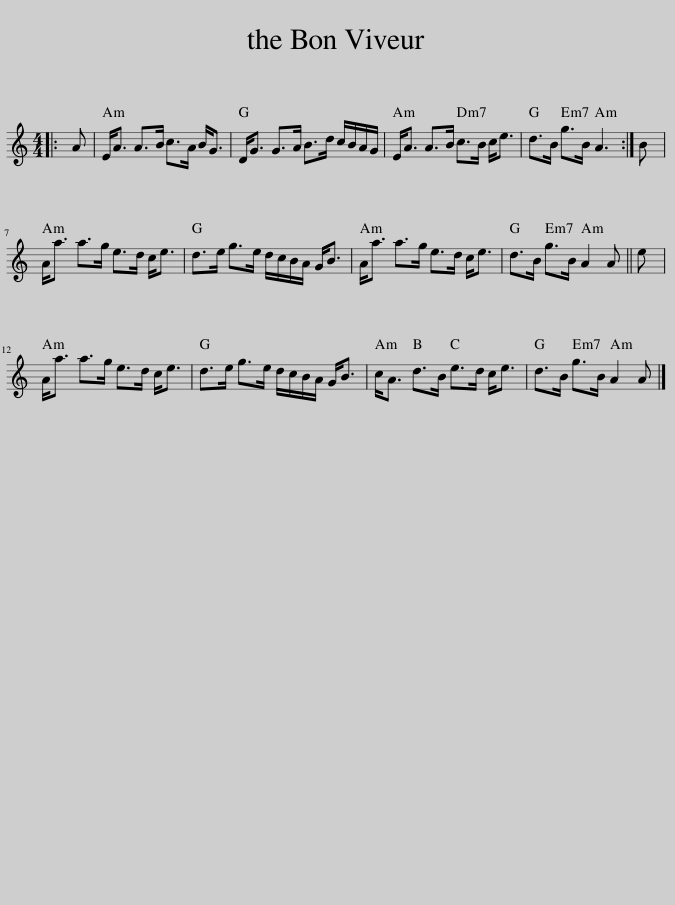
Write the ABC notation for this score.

X:1
L:1/8
M:4/4
I:linebreak $
K:C
V:1 treble
V:1
|: A | E<A A>B c>A B<G | D<G G>A B>d c/B/A/G/ | E<A A>B c>B c<e | d>B g>B A3 :| %5
 B |$ A<a a>g e>d c<e | d>e g>e d/c/B/A/ G<B | A<a a>g e>d c<e | d>B g>B A2 A || %10
 e |$ A<a a>g e>d c<e | d>e g>e d/c/B/A/ G<B | c<A d>B e>d c<e | d>B g>B A2 A |] %15
